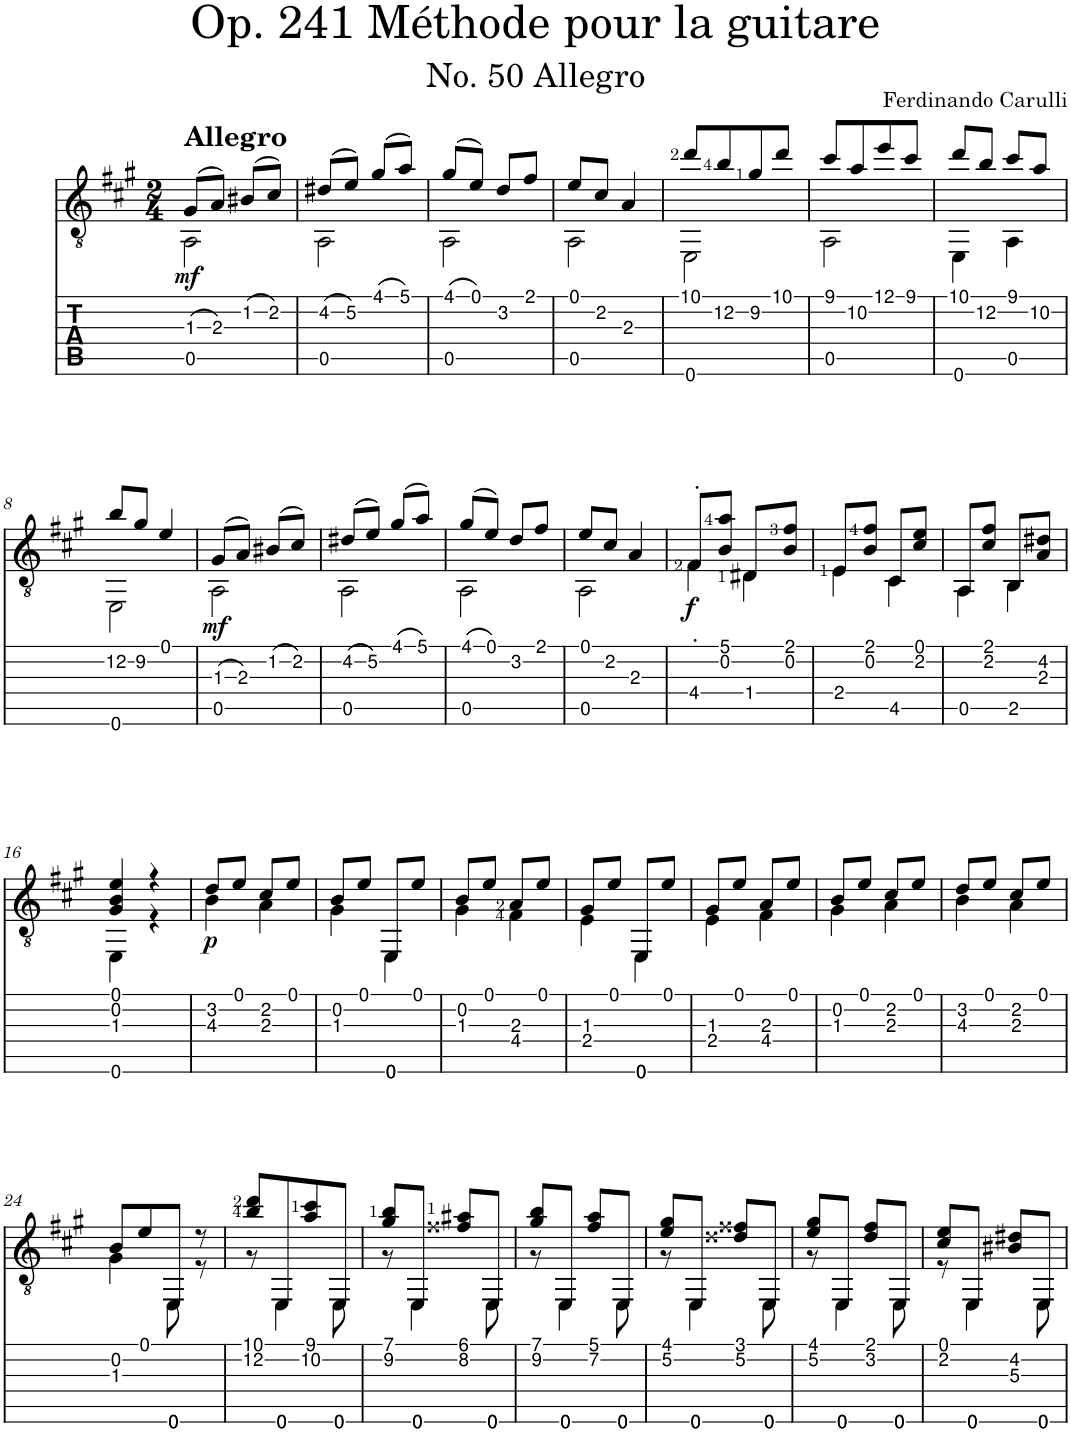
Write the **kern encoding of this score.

**kern	**kern	**dynam
*part1	*part1	*part1
*staff2	*staff1	*staff1/2
*I"Classical Guitar	*	*
*I'Guit.	*	*
*stria6	*	*
*	*clefGv2	*
*k[f#c#g#]	*k[f#c#g#]	*
*A:	*A:	*
*M2/4	*M2/4	*
=1	=1	=1
*^	*^	*
!	!	!LO:TX:a:B:t=Allegro	!	!
!	!	!	!	!LO:DY:b
8G#L	2AA	(>8G#/L	2AA\	mf
8AJ	.	8A/J)	.	.
8B#XL	.	(>8B#X/L	.	.
8c#J	.	8c#/J)	.	.
=2	=2	=2	=2	=2
8d#XL	2AA	(>8d#X/L	2AA\	.
8eJ	.	8e/J)	.	.
8g#L	.	(>8g#/L	.	.
8aJ	.	8a/J)	.	.
=3	=3	=3	=3	=3
8g#L	2AA	(>8g#/L	2AA\	.
8eJ	.	8e/J)	.	.
8dL	.	8d/L	.	.
8f#J	.	8f#/J	.	.
=4	=4	=4	=4	=4
8eL	2AA	8e/L	2AA\	.
8c#J	.	8c#/J	.	.
4A	.	4A/	.	.
=5	=5	=5	=5	=5
8ddL	2EE	8dd/L	2EE\	.
8bJ	.	8b/	.	.
8g#L	.	8g#/	.	.
8ddJ	.	8dd/J	.	.
=6	=6	=6	=6	=6
8cc#L	2AA	8cc#/L	2AA\	.
8aJ	.	8a/	.	.
8eeL	.	8ee/	.	.
8cc#J	.	8cc#/J	.	.
=7	=7	=7	=7	=7
8ddL	4EE	8dd/L	4EE\	.
8bJ	.	8b/J	.	.
8cc#L	4AA	8cc#/L	4AA\	.
8aJ	.	8a/J	.	.
!!LO:LB:g=z	!!
=8	=8	=8	=8	=8
8bL	2EE	8b/L	2EE\	.
8g#J	.	8g#/J	.	.
4e	.	4e/	.	.
=9	=9	=9	=9	=9
!	!	!	!	!LO:DY:b
8G#L	2AA	(>8G#/L	2AA\	mf
8AJ	.	8A/J)	.	.
8B#XL	.	(>8B#X/L	.	.
8c#J	.	8c#/J)	.	.
=10	=10	=10	=10	=10
8d#XL	2AA	(>8d#X/L	2AA\	.
8eJ	.	8e/J)	.	.
8g#L	.	(>8g#/L	.	.
8aJ	.	8a/J)	.	.
=11	=11	=11	=11	=11
8g#L	2AA	(>8g#/L	2AA\	.
8eJ	.	8e/J)	.	.
8dL	.	8d/L	.	.
8f#J	.	8f#/J	.	.
=12	=12	=12	=12	=12
8eL	2AA	8e/L	2AA\	.
8c#J	.	8c#/J	.	.
4A	.	4A/	.	.
=13	=13	=13	=13	=13
!	!	!	!	!LO:DY:b
8F#'L	4F#	8F#'/L	4F#\	f
8B\ 8a\J	.	8B/ 8a/J	.	.
8D#XL	4D#	8D#X/L	4D#\	.
8B\ 8f#\J	.	8B/ 8f#/J	.	.
=14	=14	=14	=14	=14
8EL	4E	8E/L	4E\	.
8B\ 8f#\J	.	8B/ 8f#/J	.	.
8C#L	4C#	8C#/L	4C#\	.
8c#\ 8e\J	.	8c#/ 8e/J	.	.
=15	=15	=15	=15	=15
8AAL	4AA	8AA/L	4AA\	.
8c#\ 8f#\J	.	8c#/ 8f#/J	.	.
8BBL	4BB	8BB/L	4BB\	.
8A\ 8d#X\J	.	8A/ 8d#X/J	.	.
!!LO:LB:g=z	!!
=16	=16	=16	=16	=16
4G# 4B 4e	4EE	4G#/ 4B/ 4e/	4EE\	.
4r	4r	4r	4r	.
=17	=17	=17	=17	=17
!	!	!	!	!LO:DY:b
8dL	4B	8d/L	4B\	p
8eJ	.	8e/J	.	.
8c#L	4A	8c#/L	4A\	.
8eJ	.	8e/J	.	.
=18	=18	=18	=18	=18
8BL	4G#	8B/L	4G#\	.
8eJ	.	8e/J	.	.
8EEL	4EE	8EE/L	4EE\	.
8eJ	.	8e/J	.	.
=19	=19	=19	=19	=19
8BL	4G#	8B/L	4G#\	.
8eJ	.	8e/J	.	.
8AL	4F#	8A/L	4F#\	.
8eJ	.	8e/J	.	.
=20	=20	=20	=20	=20
8G#L	4E	8G#/L	4E\	.
8eJ	.	8e/J	.	.
8EEL	4EE	8EE/L	4EE\	.
8eJ	.	8e/J	.	.
=21	=21	=21	=21	=21
8G#L	4E	8G#/L	4E\	.
8eJ	.	8e/J	.	.
8AL	4F#	8A/L	4F#\	.
8eJ	.	8e/J	.	.
=22	=22	=22	=22	=22
8BL	4G#	8B/L	4G#\	.
8eJ	.	8e/J	.	.
8c#L	4A	8c#/L	4A\	.
8eJ	.	8e/J	.	.
=23	=23	=23	=23	=23
8dL	4B	8d/L	4B\	.
8eJ	.	8e/J	.	.
8c#L	4A	8c#/L	4A\	.
8eJ	.	8e/J	.	.
!!LO:LB:g=z	!!
=24	=24	=24	=24	=24
8BL	4G#	8B/L	4G#\	.
8eJ	.	8e/	.	.
8EE	8EE	8EE/J	8EE\	.
8r	8r	8r	8r	.
=25	=25	=25	=25	=25
8b\ 8dd\L	8r	8b/ 8dd/L	8r	.
8EEJ	4EE	8EE/	4EE\	.
8a\ 8cc#\L	.	8a/ 8cc#/	.	.
8EEJ	8EE	8EE/J	8EE\	.
=26	=26	=26	=26	=26
8g#\ 8b\L	8r	8g#/ 8b/L	8r	.
8EEJ	4EE	8EE/J	4EE\	.
8f##\ 8a#X\L	.	8f##X/ 8a#X/L	.	.
8EEJ	8EE	8EE/J	8EE\	.
=27	=27	=27	=27	=27
8g#\ 8b\L	8r	8g#/ 8b/L	8r	.
8EEJ	4EE	8EE/J	4EE\	.
8f#\ 8a\L	.	8f#/ 8a/L	.	.
8EEJ	8EE	8EE/J	8EE\	.
=28	=28	=28	=28	=28
8e\ 8g#\L	8r	8e/ 8g#/L	8r	.
8EEJ	4EE	8EE/J	4EE\	.
8d##\ 8f##\L	.	8d##X/ 8f##X/L	.	.
8EEJ	8EE	8EE/J	8EE\	.
=29	=29	=29	=29	=29
8e\ 8g#\L	8r	8e/ 8g#/L	8r	.
8EEJ	4EE	8EE/J	4EE\	.
8d\ 8f#\L	.	8d/ 8f#/L	.	.
8EEJ	8EE	8EE/J	8EE\	.
=30	=30	=30	=30	=30
8c#\ 8e\L	8r	8c#/ 8e/L	8r	.
8EEJ	4EE	8EE/J	4EE\	.
8B#X\ 8d#X\L	.	8B#X/ 8d#X/L	.	.
8EEJ	8EE	8EE/J	8EE\	.
*v	*v	*	*	*
*	*v	*v	*
=	=	=
*-	*-	*-
